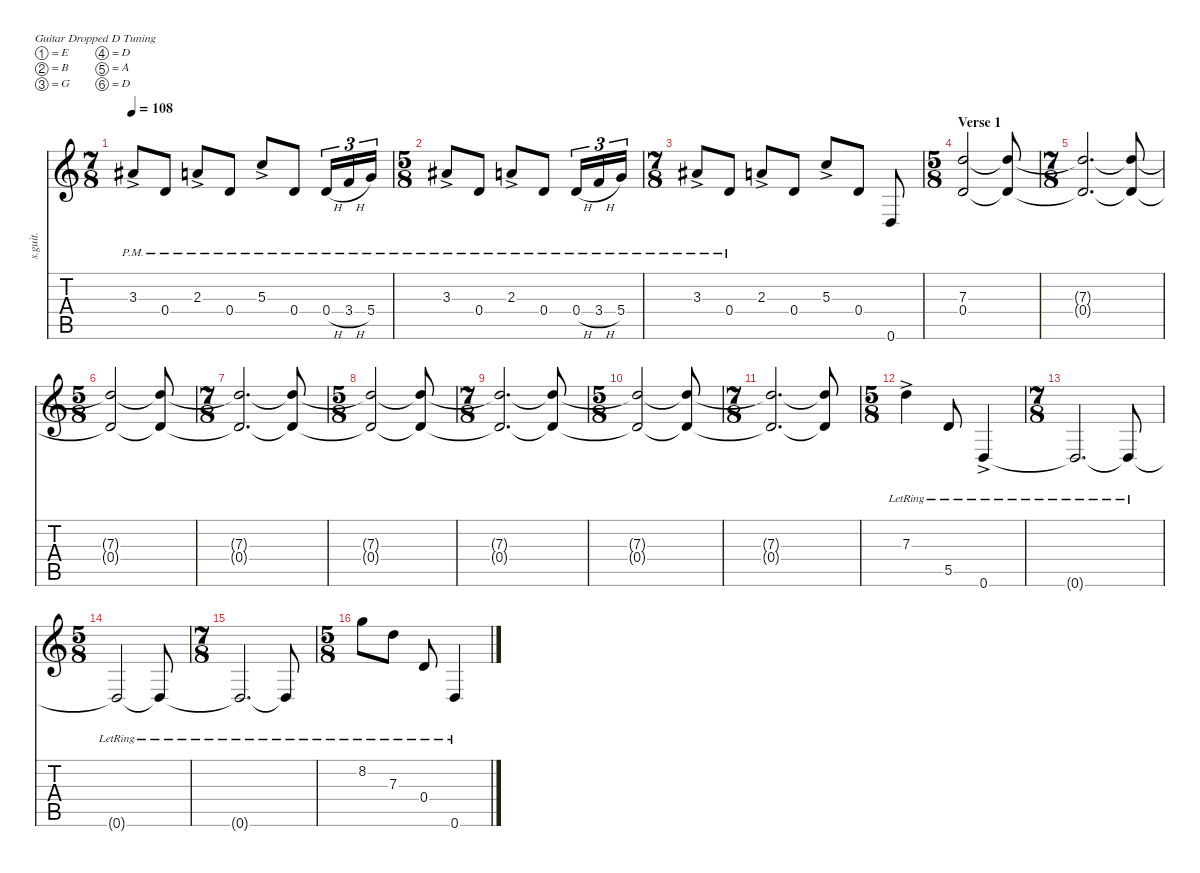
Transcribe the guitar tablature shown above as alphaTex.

\defaultSystemsLayout 4
\hideDynamics
\bracketExtendMode nobrackets
\track ("Adam Jones (Guitar I)" "s.guit.") {instrument distortionguitar}
\staff {score tabs}
\tuning (E4 B3 G3 D3 A2 D2)
\ts (7 8)
\beaming (8 2 2 2 2)
\tempo 108
\clef g2
\ks c
3.3{ac pm acc #}.8{lyrics (0 "") lyrics (1 "") lyrics (2 "") lyrics (3 "") lyrics (4 "") dy p} 0.4{pm}.8{lyrics (0 "") lyrics (1 "") lyrics (2 "") lyrics (3 "") lyrics (4 "") dy f} 2.3{ac pm}.8{lyrics (0 "") lyrics (1 "") lyrics (2 "") lyrics (3 "") lyrics (4 "") dy p} 0.4{pm}.8{lyrics (0 "") lyrics (1 "") lyrics (2 "") lyrics (3 "") lyrics (4 "") dy f} 5.3{ac pm}.8{lyrics (0 "") lyrics (1 "") lyrics (2 "") lyrics (3 "") lyrics (4 "") dy p} 0.4{pm}.8{lyrics (0 "") lyrics (1 "") lyrics (2 "") lyrics (3 "") lyrics (4 "") dy f} 0.4{h pm}.16{tu (3 2) lyrics (0 "") lyrics (1 "") lyrics (2 "") lyrics (3 "") lyrics (4 "")} 3.4{h pm}.16{tu (3 2) lyrics (0 "") lyrics (1 "") lyrics (2 "") lyrics (3 "") lyrics (4 "")} 5.4{pm}.16{tu (3 2) lyrics (0 "") lyrics (1 "") lyrics (2 "") lyrics (3 "") lyrics (4 "")} |
\ts (5 8)
\beaming (8 2 2 2 2)
3.3{ac pm acc #}.8{lyrics (0 "") lyrics (1 "") lyrics (2 "") lyrics (3 "") lyrics (4 "") dy p} 0.4{pm}.8{lyrics (0 "") lyrics (1 "") lyrics (2 "") lyrics (3 "") lyrics (4 "") dy f} 2.3{ac pm}.8{lyrics (0 "") lyrics (1 "") lyrics (2 "") lyrics (3 "") lyrics (4 "") dy p} 0.4{pm}.8{lyrics (0 "") lyrics (1 "") lyrics (2 "") lyrics (3 "") lyrics (4 "") dy f} 0.4{h pm}.16{tu (3 2) lyrics (0 "") lyrics (1 "") lyrics (2 "") lyrics (3 "") lyrics (4 "")} 3.4{h pm}.16{tu (3 2) lyrics (0 "") lyrics (1 "") lyrics (2 "") lyrics (3 "") lyrics (4 "")} 5.4{pm}.16{tu (3 2) lyrics (0 "") lyrics (1 "") lyrics (2 "") lyrics (3 "") lyrics (4 "")} |
\ts (7 8)
\beaming (8 2 2 2 2)
3.3{ac pm acc #}.8{lyrics (0 "") lyrics (1 "") lyrics (2 "") lyrics (3 "") lyrics (4 "") dy p} 0.4{pm}.8{lyrics (0 "") lyrics (1 "") lyrics (2 "") lyrics (3 "") lyrics (4 "") dy f} 2.3{ac}.8{lyrics (0 "") lyrics (1 "") lyrics (2 "") lyrics (3 "") lyrics (4 "") dy p} 0.4.8{lyrics (0 "") lyrics (1 "") lyrics (2 "") lyrics (3 "") lyrics (4 "") dy f} 5.3{ac}.8{lyrics (0 "") lyrics (1 "") lyrics (2 "") lyrics (3 "") lyrics (4 "") dy p} 0.4.8{lyrics (0 "") lyrics (1 "") lyrics (2 "") lyrics (3 "") lyrics (4 "") dy f} 0.6.8{lyrics (0 "") lyrics (1 "") lyrics (2 "") lyrics (3 "") lyrics (4 "")} |
\ts (5 8)
\beaming (8 2 2 2 2)
\section ("" "Verse 1")
(7.3 0.4).2{lyrics (0 "") lyrics (1 "") lyrics (2 "") lyrics (3 "") lyrics (4 "")} (7.3{t} 0.4{t}).8{lyrics (0 "") lyrics (1 "") lyrics (2 "") lyrics (3 "") lyrics (4 "")} |
\ts (7 8)
\beaming (8 2 2 2 2)
(7.3{t} 0.4{t}).2{d lyrics (0 "") lyrics (1 "") lyrics (2 "") lyrics (3 "") lyrics (4 "")} (7.3{t} 0.4{t}).8{lyrics (0 "") lyrics (1 "") lyrics (2 "") lyrics (3 "") lyrics (4 "")} |
\ts (5 8)
\beaming (8 2 2 2 2)
(7.3{t} 0.4{t}).2{lyrics (0 "") lyrics (1 "") lyrics (2 "") lyrics (3 "") lyrics (4 "")} (7.3{t} 0.4{t}).8{lyrics (0 "") lyrics (1 "") lyrics (2 "") lyrics (3 "") lyrics (4 "")} |
\ts (7 8)
\beaming (8 2 2 2 2)
(7.3{t} 0.4{t}).2{d lyrics (0 "") lyrics (1 "") lyrics (2 "") lyrics (3 "") lyrics (4 "")} (7.3{t} 0.4{t}).8{lyrics (0 "") lyrics (1 "") lyrics (2 "") lyrics (3 "") lyrics (4 "")} |
\ts (5 8)
\beaming (8 2 2 2 2)
(7.3{t} 0.4{t}).2{lyrics (0 "") lyrics (1 "") lyrics (2 "") lyrics (3 "") lyrics (4 "")} (7.3{t} 0.4{t}).8{lyrics (0 "") lyrics (1 "") lyrics (2 "") lyrics (3 "") lyrics (4 "")} |
\ts (7 8)
\beaming (8 2 2 2 2)
(7.3{t} 0.4{t}).2{d lyrics (0 "") lyrics (1 "") lyrics (2 "") lyrics (3 "") lyrics (4 "")} (7.3{t} 0.4{t}).8{lyrics (0 "") lyrics (1 "") lyrics (2 "") lyrics (3 "") lyrics (4 "")} |
\ts (5 8)
\beaming (8 2 2 2 2)
(7.3{t} 0.4{t}).2{lyrics (0 "") lyrics (1 "") lyrics (2 "") lyrics (3 "") lyrics (4 "")} (7.3{t} 0.4{t}).8{lyrics (0 "") lyrics (1 "") lyrics (2 "") lyrics (3 "") lyrics (4 "")} |
\ts (7 8)
\beaming (8 2 2 2 2)
(7.3{t} 0.4{t}).2{d lyrics (0 "") lyrics (1 "") lyrics (2 "") lyrics (3 "") lyrics (4 "")} (7.3{t} 0.4{t}).8{lyrics (0 "") lyrics (1 "") lyrics (2 "") lyrics (3 "") lyrics (4 "")} |
\ts (5 8)
\beaming (8 2 2 2 2)
7.3{ac lr}.4{lyrics (0 "") lyrics (1 "") lyrics (2 "") lyrics (3 "") lyrics (4 "") dy p} 5.5{lr}.8{lyrics (0 "") lyrics (1 "") lyrics (2 "") lyrics (3 "") lyrics (4 "") dy f} 0.6{ac lr}.4{lyrics (0 "") lyrics (1 "") lyrics (2 "") lyrics (3 "") lyrics (4 "") dy p} |
\ts (7 8)
\beaming (8 2 2 2 2)
0.6{lr t}.2{d lyrics (0 "") lyrics (1 "") lyrics (2 "") lyrics (3 "") lyrics (4 "") dy f} 0.6{lr t}.8{lyrics (0 "") lyrics (1 "") lyrics (2 "") lyrics (3 "") lyrics (4 "")} |
\ts (5 8)
\beaming (8 2 2 2 2)
0.6{lr t}.2{lyrics (0 "") lyrics (1 "") lyrics (2 "") lyrics (3 "") lyrics (4 "")} 0.6{lr t}.8{lyrics (0 "") lyrics (1 "") lyrics (2 "") lyrics (3 "") lyrics (4 "")} |
\ts (7 8)
\beaming (8 2 2 2 2)
0.6{lr t}.2{d lyrics (0 "") lyrics (1 "") lyrics (2 "") lyrics (3 "") lyrics (4 "")} 0.6{lr t}.8{lyrics (0 "") lyrics (1 "") lyrics (2 "") lyrics (3 "") lyrics (4 "")} |
\ts (5 8)
\beaming (8 2 2 2 2)
8.2{lr}.8{lyrics (0 "") lyrics (1 "") lyrics (2 "") lyrics (3 "") lyrics (4 "")} 7.3{lr}.8{lyrics (0 "") lyrics (1 "") lyrics (2 "") lyrics (3 "") lyrics (4 "")} 0.4{lr}.8{lyrics (0 "") lyrics (1 "") lyrics (2 "") lyrics (3 "") lyrics (4 "")} 0.6{lr}.4{lyrics (0 "") lyrics (1 "") lyrics (2 "") lyrics (3 "") lyrics (4 "")}
